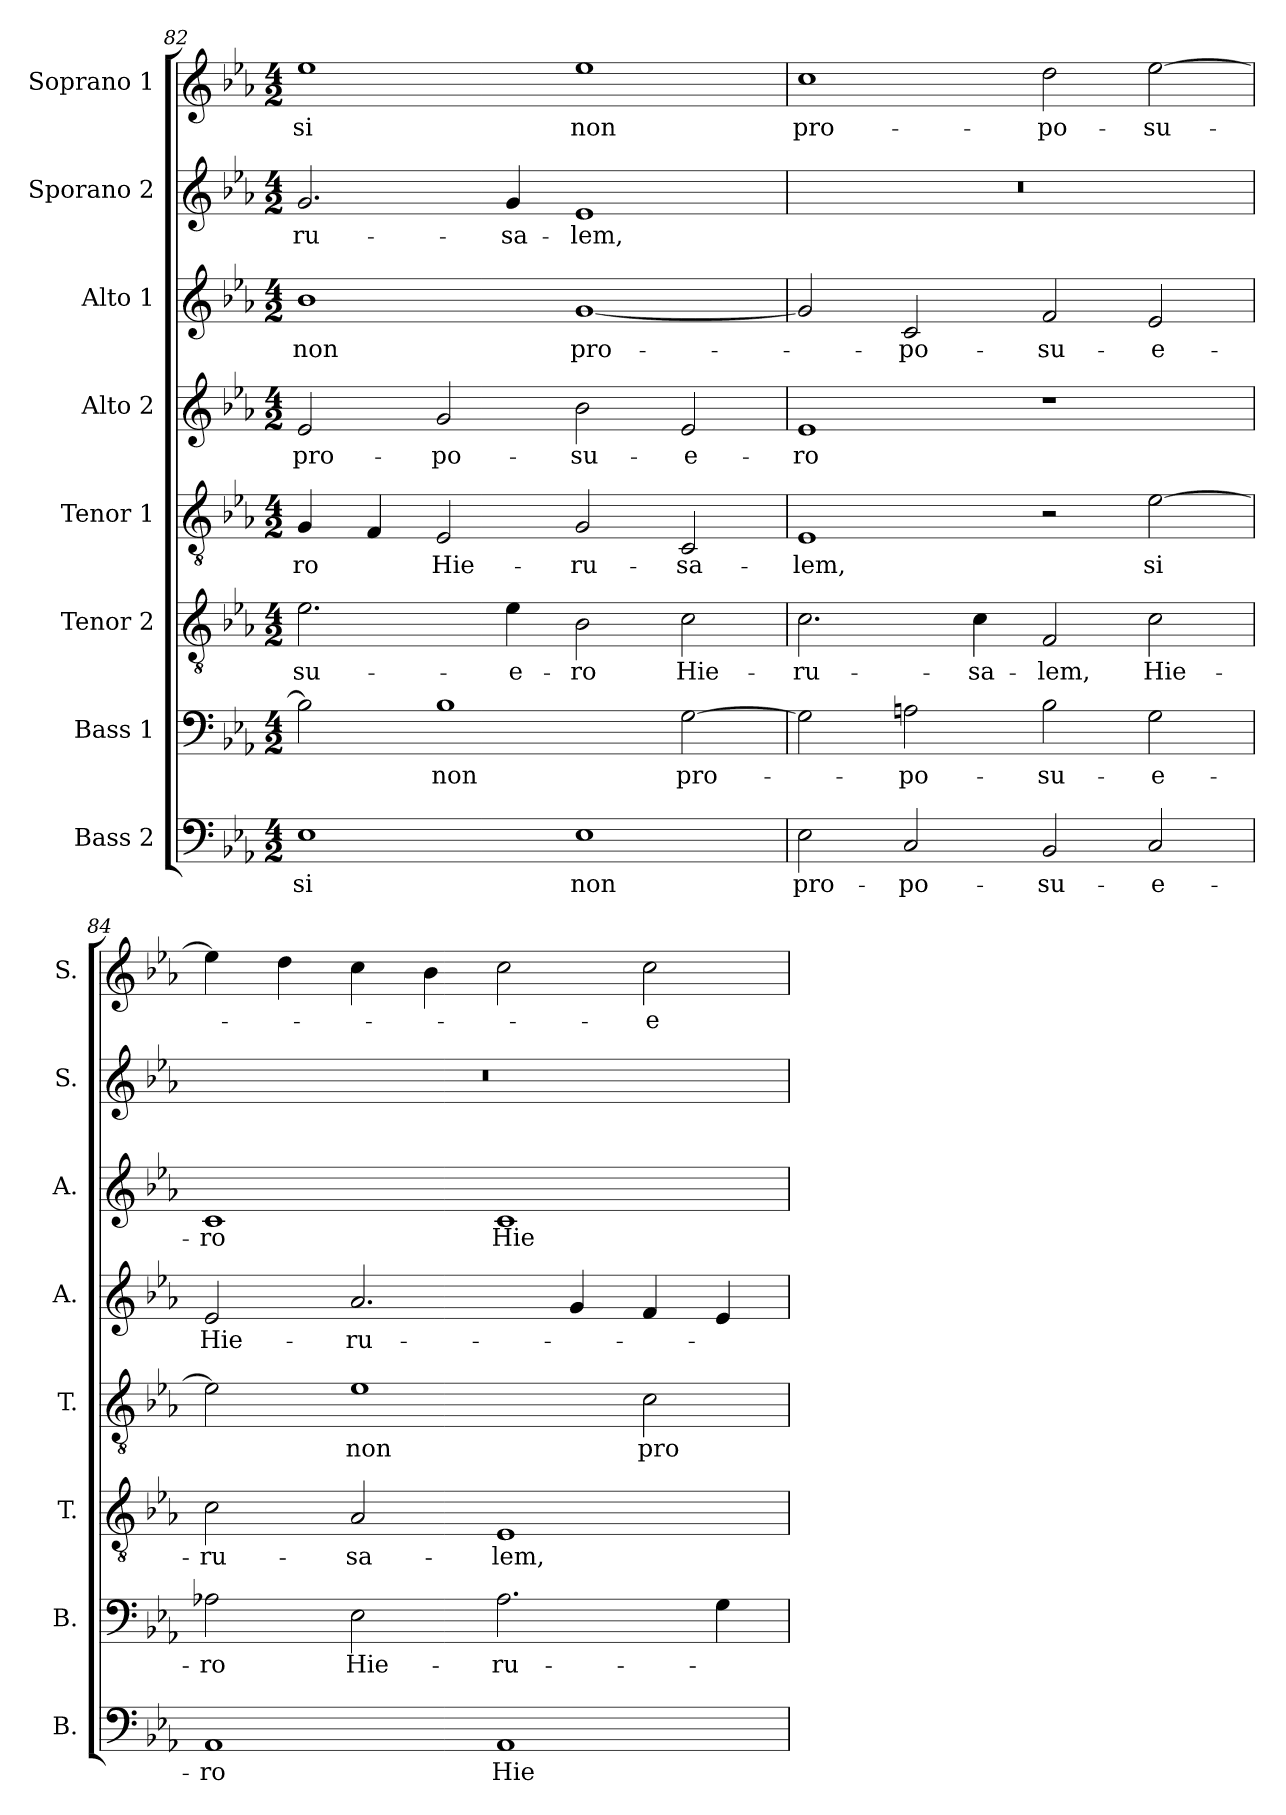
**kern	**text	**kern	**text	**kern	**text	**kern	**text	**kern	**text	**kern	**text	**kern	**text	**kern	**text
*part8	*part8	*part7	*part7	*part6	*part6	*part5	*part5	*part4	*part4	*part3	*part3	*part2	*part2	*part1	*part1
*staff8	*staff8	*staff7	*staff7	*staff6	*staff6	*staff5	*staff5	*staff4	*staff4	*staff3	*staff3	*staff2	*staff2	*staff1	*staff1
*I"Bass 2	*	*I"Bass 1	*	*I"Tenor 2	*	*I"Tenor 1	*	*I"Alto 2	*	*I"Alto 1	*	*I"Sporano 2	*	*I"Soprano 1	*
*I'B.	*	*I'B.	*	*I'T.	*	*I'T.	*	*I'A.	*	*I'A.	*	*I'S.	*	*I'S.	*
*clefF4	*	*clefF4	*	*clefGv2	*	*clefGv2	*	*clefG2	*	*clefG2	*	*clefG2	*	*clefG2	*
*	*	*	*	*ITrd7c12	*	*ITrd7c12	*	*	*	*	*	*	*	*	*
*k[b-e-a-]	*	*k[b-e-a-]	*	*k[b-e-a-]	*	*k[b-e-a-]	*	*k[b-e-a-]	*	*k[b-e-a-]	*	*k[b-e-a-]	*	*k[b-e-a-]	*
*E-:	*	*E-:	*	*E-:	*	*E-:	*	*E-:	*	*E-:	*	*E-:	*	*E-:	*
*M4/2	*	*M4/2	*	*M4/2	*	*M4/2	*	*M4/2	*	*M4/2	*	*M4/2	*	*M4/2	*
=82	=82	=82	=82	=82	=82	=82	=82	=82	=82	=82	=82	=82	=82	=82	=82
!	!LO:LY:b:color=#000000	!	!	!	!	!	!	!	!	!	!	!	!	!	!
!	!	!	!	!	!LO:LY:b:color=#000000	!	!	!	!	!	!	!	!	!	!
!	!	!	!	!	!	!	!LO:LY:b:color=#000000	!	!	!	!	!	!	!	!
!	!	!	!	!	!	!	!	!	!LO:LY:b:color=#000000	!	!	!	!	!	!
!	!	!	!	!	!	!	!	!	!	!	!LO:LY:b:color=#000000	!	!	!	!
!	!	!	!	!	!	!	!	!	!	!	!	!	!LO:LY:b:color=#000000	!	!
!	!	!	!	!	!	!	!	!	!	!	!	!	!	!	!LO:LY:b:color=#000000
1E-i	si	2B-i\]	.	2.E-i\	-su-	4GGi/	-ro	2e-i/	pro-	1b-i	non	2.gi/	-ru-	1ee-i	si
.	.	.	.	.	.	4FFi/	.	.	.	.	.	.	.	.	.
!	!	!	!LO:LY:b:color=#000000	!	!	!	!	!	!	!	!	!	!	!	!
!	!	!	!	!	!	!	!LO:LY:b:color=#000000	!	!	!	!	!	!	!	!
!	!	!	!	!	!	!	!	!	!LO:LY:b:color=#000000	!	!	!	!	!	!
.	.	1B-i	non	.	.	2EE-i/	Hie-	2gi/	-po-	.	.	.	.	.	.
!	!	!	!	!	!LO:LY:b:color=#000000	!	!	!	!	!	!	!	!	!	!
!	!	!	!	!	!	!	!	!	!	!	!	!	!LO:LY:b:color=#000000	!	!
.	.	.	.	4E-i\	-e-	.	.	.	.	.	.	4gi/	-sa-	.	.
!	!LO:LY:b:color=#000000	!	!	!	!	!	!	!	!	!	!	!	!	!	!
!	!	!	!	!	!LO:LY:b:color=#000000	!	!	!	!	!	!	!	!	!	!
!	!	!	!	!	!	!	!LO:LY:b:color=#000000	!	!	!	!	!	!	!	!
!	!	!	!	!	!	!	!	!	!LO:LY:b:color=#000000	!	!	!	!	!	!
!	!	!	!	!	!	!	!	!	!	!	!LO:LY:b:color=#000000	!	!	!	!
!	!	!	!	!	!	!	!	!	!	!	!	!	!LO:LY:b:color=#000000	!	!
!	!	!	!	!	!	!	!	!	!	!	!	!	!	!	!LO:LY:b:color=#000000
1E-i	non	.	.	2BB-i\	-ro	2GGi/	-ru-	2b-i\	-su-	[<1gi	pro-	1e-i	-lem,	1ee-i	non
!	!	!	!LO:LY:b:color=#000000	!	!	!	!	!	!	!	!	!	!	!	!
!	!	!	!	!	!LO:LY:b:color=#000000	!	!	!	!	!	!	!	!	!	!
!	!	!	!	!	!	!	!LO:LY:b:color=#000000	!	!	!	!	!	!	!	!
!	!	!	!	!	!	!	!	!	!LO:LY:b:color=#000000	!	!	!	!	!	!
.	.	[>2Gi\	pro-	2Ci\	Hie-	2CCi/	-sa-	2e-i/	-e-	.	.	.	.	.	.
=83	=83	=83	=83	=83	=83	=83	=83	=83	=83	=83	=83	=83	=83	=83	=83
!	!LO:LY:b:color=#000000	!	!	!	!	!	!	!	!	!	!	!	!	!	!
!	!	!	!	!	!LO:LY:b:color=#000000	!	!	!	!	!	!	!	!	!	!
!	!	!	!	!	!	!	!LO:LY:b:color=#000000	!	!	!	!	!	!	!	!
!	!	!	!	!	!	!	!	!	!LO:LY:b:color=#000000	!	!	!LO:N:vis=1	!	!	!
!	!	!	!	!	!	!	!	!	!	!	!	!	!	!	!LO:LY:b:color=#000000
2E-i\	pro-	2Gi\]	.	2.Ci\	-ru-	1EE-i	-lem,	1e-i	-ro	2gi/]	.	0r	.	1cci	pro-
!	!LO:LY:b:color=#000000	!	!	!	!	!	!	!	!	!	!	!	!	!	!
!	!	!	!LO:LY:b:color=#000000	!	!	!	!	!	!	!	!	!	!	!	!
!	!	!	!	!	!	!	!	!	!	!	!LO:LY:b:color=#000000	!	!	!	!
2Ci/	-po-	2Ani\	-po-	.	.	.	.	.	.	2ci/	-po-	.	.	.	.
!	!	!	!	!	!LO:LY:b:color=#000000	!	!	!	!	!	!	!	!	!	!
.	.	.	.	4Ci\	-sa-	.	.	.	.	.	.	.	.	.	.
!	!LO:LY:b:color=#000000	!	!	!	!	!	!	!	!	!	!	!	!	!	!
!	!	!	!LO:LY:b:color=#000000	!	!	!	!	!	!	!	!	!	!	!	!
!	!	!	!	!	!LO:LY:b:color=#000000	!	!	!	!	!	!	!	!	!	!
!	!	!	!	!	!	!	!	!	!	!	!LO:LY:b:color=#000000	!	!	!	!
!	!	!	!	!	!	!	!	!	!	!	!	!	!	!	!LO:LY:b:color=#000000
2BB-i/	-su-	2B-i\	-su-	2FFi/	-lem,	2r	.	1r	.	2fi/	-su-	.	.	2ddi\	-po-
!	!LO:LY:b:color=#000000	!	!	!	!	!	!	!	!	!	!	!	!	!	!
!	!	!	!LO:LY:b:color=#000000	!	!	!	!	!	!	!	!	!	!	!	!
!	!	!	!	!	!LO:LY:b:color=#000000	!	!	!	!	!	!	!	!	!	!
!	!	!	!	!	!	!	!LO:LY:b:color=#000000	!	!	!	!	!	!	!	!
!	!	!	!	!	!	!	!	!	!	!	!LO:LY:b:color=#000000	!	!	!	!
!	!	!	!	!	!	!	!	!	!	!	!	!	!	!	!LO:LY:b:color=#000000
2Ci/	-e-	2Gi\	-e-	2Ci\	Hie-	[>2E-i\	si	.	.	2e-i/	-e-	.	.	[>2ee-i\	-su-
=84	=84	=84	=84	=84	=84	=84	=84	=84	=84	=84	=84	=84	=84	=84	=84
!	!LO:LY:b:color=#000000	!	!	!	!	!	!	!	!	!	!	!	!	!	!
!	!	!	!LO:LY:b:color=#000000	!	!	!	!	!	!	!	!	!	!	!	!
!	!	!	!	!	!LO:LY:b:color=#000000	!	!	!	!	!	!	!	!	!	!
!	!	!	!	!	!	!	!	!	!LO:LY:b:color=#000000	!	!	!	!	!	!
!	!	!	!	!	!	!	!	!	!	!	!LO:LY:b:color=#000000	!LO:N:vis=1	!	!	!
1AA-i	-ro	2A-Xi\	-ro	2Ci\	-ru-	2E-i\]	.	2e-i/	Hie-	1ci	-ro	0r	.	4ee-i\]	.
.	.	.	.	.	.	.	.	.	.	.	.	.	.	4ddi\	.
!	!	!	!LO:LY:b:color=#000000	!	!	!	!	!	!	!	!	!	!	!	!
!	!	!	!	!	!LO:LY:b:color=#000000	!	!	!	!	!	!	!	!	!	!
!	!	!	!	!	!	!	!LO:LY:b:color=#000000	!	!	!	!	!	!	!	!
!	!	!	!	!	!	!	!	!	!LO:LY:b:color=#000000	!	!	!	!	!	!
.	.	2E-i\	Hie-	2AA-i/	-sa-	1E-i	non	2.a-i/	-ru-	.	.	.	.	4cci\	.
.	.	.	.	.	.	.	.	.	.	.	.	.	.	4b-i\	.
!	!LO:LY:b:color=#000000	!	!	!	!	!	!	!	!	!	!	!	!	!	!
!	!	!	!LO:LY:b:color=#000000	!	!	!	!	!	!	!	!	!	!	!	!
!	!	!	!	!	!LO:LY:b:color=#000000	!	!	!	!	!	!	!	!	!	!
!	!	!	!	!	!	!	!	!	!	!	!LO:LY:b:color=#000000	!	!	!	!
1AA-i	Hie-	2.A-i\	-ru-	1EE-i	-lem,	.	.	.	.	1ci	Hie-	.	.	2cci\	.
.	.	.	.	.	.	.	.	4gi/	.	.	.	.	.	.	.
!	!	!	!	!	!	!	!LO:LY:b:color=#000000	!	!	!	!	!	!	!	!
!	!	!	!	!	!	!	!	!	!	!	!	!	!	!	!LO:LY:b:color=#000000
.	.	.	.	.	.	2Ci\	pro-	4fi/	.	.	.	.	.	2cci\	-e-
.	.	4Gi\	.	.	.	.	.	4e-i/	.	.	.	.	.	.	.
=	=	=	=	=	=	=	=	=	=	=	=	=	=	=	=
*-	*-	*-	*-	*-	*-	*-	*-	*-	*-	*-	*-	*-	*-	*-	*-
